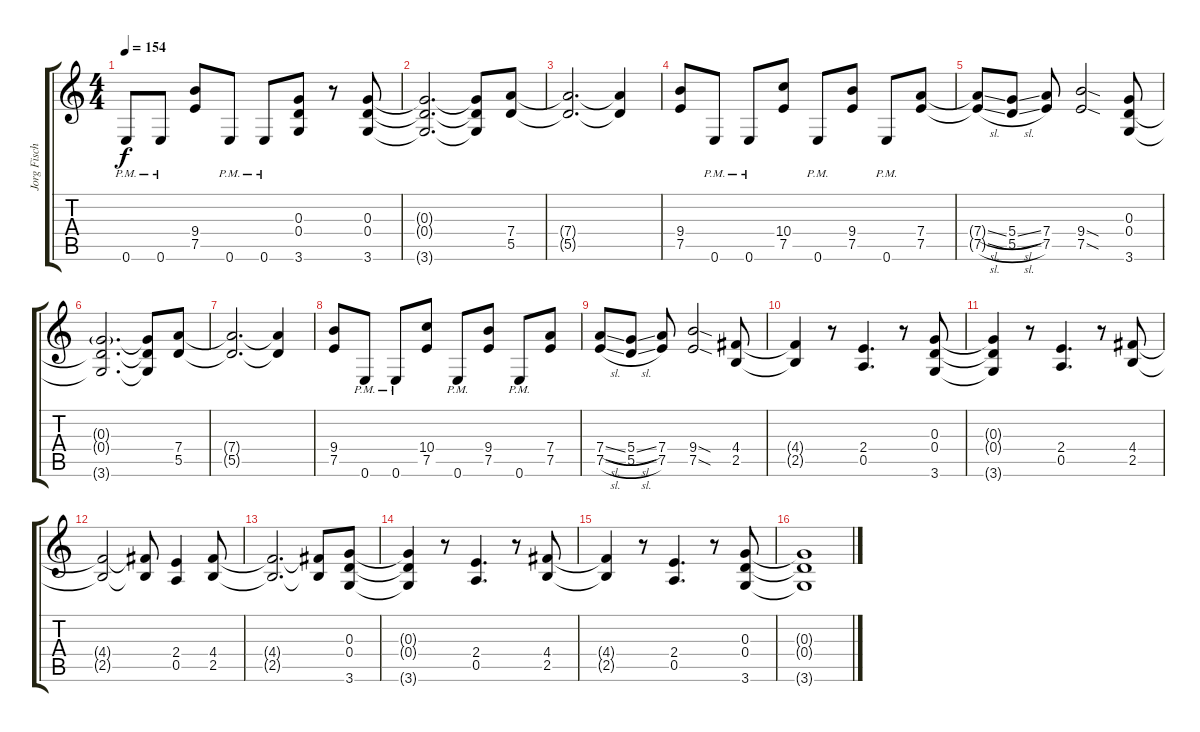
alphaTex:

\track ("Jorg Fischer" "Jorg Fisch") {instrument distortionguitar}
\staff {score tabs}
\tuning (E4 B3 G3 D3 A2 E2) {hide}
\ts (4 4)
\tempo 154
\clef g2
\ks c
0.6{pm}.8{dy f} 0.6{pm}.8 (9.4 7.5).8 0.6{pm}.8 0.6{pm}.8 (0.3 0.4 3.6).8 r.8 (0.3 0.4 3.6).8 |
(0.3{t} 0.4{t} 3.6{t}).2{d} (0.3{t} 0.4{t} 3.6{t}).8 (7.4 5.5).8 |
(7.4{t} 5.5{t}).2{d} (7.4{t} 5.5{t}).4 |
(9.4 7.5).8 0.6{pm}.8 0.6{pm}.8 (10.4 7.5).8 0.6{pm}.8 (9.4 7.5).8 0.6{pm}.8 (7.4 7.5).8 |
(7.4{sl t} 7.5{sl t}).8 (5.4{sl} 5.5{sl}).8 (7.4 7.5).8 (9.4{sod} 7.5{sod}).2 (0.3 0.4 3.6).8 |
(0.3{g} 0.4{t} 3.6{t}).2{d} (0.3{t} 0.4{t} 3.6{t}).8 (7.4 5.5).8 |
(7.4{t} 5.5{t}).2{d} (7.4{t} 5.5{t}).4 |
(9.4 7.5).8 0.6{pm}.8 0.6{pm}.8 (10.4 7.5).8 0.6{pm}.8 (9.4 7.5).8 0.6{pm}.8 (7.4 7.5).8 |
(7.4{sl} 7.5{sl}).8 (5.4{sl} 5.5{sl}).8 (7.4 7.5).8 (9.4{sod} 7.5{sod}).2 (4.4 2.5).8 |
(4.4{t} 2.5{t}).4 r.8 (2.4 0.5).4{d} r.8 (0.3 0.4 3.6).8 |
(0.3{t} 0.4{t} 3.6{t}).4 r.8 (2.4 0.5).4{d} r.8 (4.4 2.5).8 |
(4.4{t} 2.5{t}).2 (4.4{t} 2.5{t}).8 (2.4 0.5).4 (4.4 2.5).8 |
(4.4{t} 2.5{t}).2{d} (4.4{t} 2.5{t}).8 (0.3 0.4 3.6).8 |
(0.3{t} 0.4{t} 3.6{t}).4 r.8 (2.4 0.5).4{d} r.8 (4.4 2.5).8 |
(4.4{t} 2.5{t}).4 r.8 (2.4 0.5).4{d} r.8 (0.3 0.4 3.6).8 |
(0.3{t} 0.4{t} 3.6{t}).1
